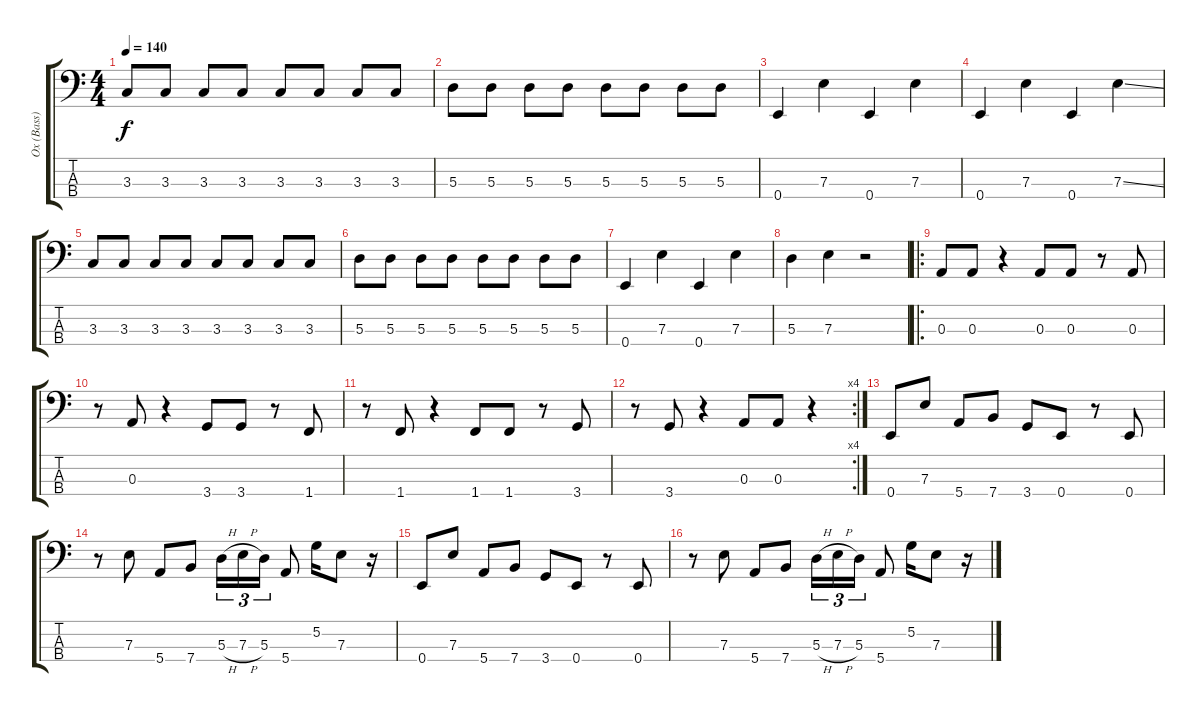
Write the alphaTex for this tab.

\track ("Ox (Bass)" "Ox (Bass)") {instrument electricbasspick}
\staff {score tabs}
\tuning (G2 D2 A1 E1) {hide}
\ts (4 4)
\tempo 140
\clef f4
\ks c
3.3.8{dy f} 3.3.8 3.3.8 3.3.8 3.3.8 3.3.8 3.3.8 3.3.8 |
5.3.8 5.3.8 5.3.8 5.3.8 5.3.8 5.3.8 5.3.8 5.3.8 |
0.4.4 7.3.4 0.4.4 7.3.4 |
0.4.4 7.3.4 0.4.4 7.3{ss}.4 |
3.3.8 3.3.8 3.3.8 3.3.8 3.3.8 3.3.8 3.3.8 3.3.8 |
5.3.8 5.3.8 5.3.8 5.3.8 5.3.8 5.3.8 5.3.8 5.3.8 |
0.4.4 7.3.4 0.4.4 7.3.4 |
5.3.4 7.3.4 r.2 |
\ro
0.3.8 0.3.8 r.4 0.3.8 0.3.8 r.8 0.3.8 |
r.8 0.3.8 r.4 3.4.8 3.4.8 r.8 1.4.8 |
r.8 1.4.8 r.4 1.4.8 1.4.8 r.8 3.4.8 |
\rc 4
r.8 3.4.8 r.4 0.3.8 0.3.8 r.4 |
0.4.8 7.3.8 5.4.8 7.4.8 3.4.8 0.4.8 r.8 0.4.8 |
r.8 7.3.8 5.4.8 7.4.8 5.3{h}.16{tu (3 2)} 7.3{h}.16{tu (3 2)} 5.3.16{tu (3 2)} 5.4.8 5.2.16 7.3.8 r.16 |
0.4.8 7.3.8 5.4.8 7.4.8 3.4.8 0.4.8 r.8 0.4.8 |
r.8 7.3.8 5.4.8 7.4.8 5.3{h}.16{tu (3 2)} 7.3{h}.16{tu (3 2)} 5.3.16{tu (3 2)} 5.4.8 5.2.16 7.3.8 r.16
